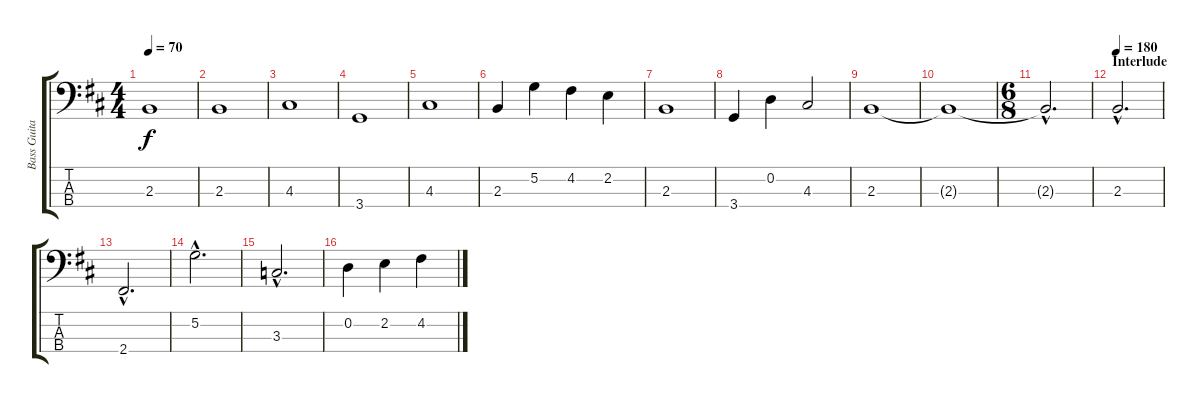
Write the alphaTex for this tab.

\track ("Bass Guitar" "Bass Guita") {instrument electricbassfinger}
\staff {score tabs}
\tuning (G2 D2 A1 E1) {hide}
\ts (4 4)
\tempo 70
\clef f4
\ks d
2.3.1{dy f} |
2.3.1 |
4.3.1 |
3.4.1 |
4.3.1 |
2.3.4 5.2.4 4.2.4 2.2.4 |
2.3.1 |
3.4.4 0.2.4 4.3.2 |
2.3.1 |
2.3{t}.1 |
\ts (6 8)
2.3{hac t}.2{d} |
\section ("" "Interlude")
\tempo 180
2.3{hac}.2{d} |
2.4{hac}.2{d} |
5.2{hac}.2{d} |
3.3{hac}.2{d} |
0.2.4 2.2.4 4.2.4
